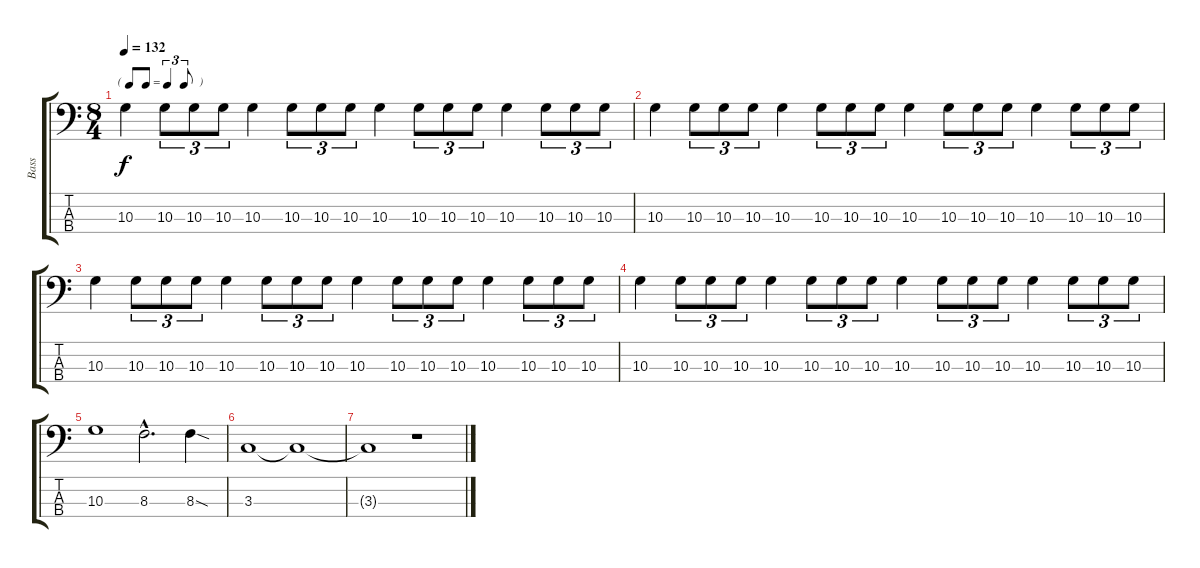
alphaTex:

\track ("Bass" "Bass") {instrument electricbassfinger}
\staff {score tabs}
\tuning (G2 D2 A1 E1) {hide}
\ts (8 4)
\tf triplet8th
\tempo 132
\clef f4
\ks c
10.3.4{dy f} 10.3.8{tu (3 2)} 10.3.8{tu (3 2)} 10.3.8{tu (3 2)} 10.3.4 10.3.8{tu (3 2)} 10.3.8{tu (3 2)} 10.3.8{tu (3 2)} 10.3.4 10.3.8{tu (3 2)} 10.3.8{tu (3 2)} 10.3.8{tu (3 2)} 10.3.4 10.3.8{tu (3 2)} 10.3.8{tu (3 2)} 10.3.8{tu (3 2)} |
10.3.4 10.3.8{tu (3 2)} 10.3.8{tu (3 2)} 10.3.8{tu (3 2)} 10.3.4 10.3.8{tu (3 2)} 10.3.8{tu (3 2)} 10.3.8{tu (3 2)} 10.3.4 10.3.8{tu (3 2)} 10.3.8{tu (3 2)} 10.3.8{tu (3 2)} 10.3.4 10.3.8{tu (3 2)} 10.3.8{tu (3 2)} 10.3.8{tu (3 2)} |
10.3.4 10.3.8{tu (3 2)} 10.3.8{tu (3 2)} 10.3.8{tu (3 2)} 10.3.4 10.3.8{tu (3 2)} 10.3.8{tu (3 2)} 10.3.8{tu (3 2)} 10.3.4 10.3.8{tu (3 2)} 10.3.8{tu (3 2)} 10.3.8{tu (3 2)} 10.3.4 10.3.8{tu (3 2)} 10.3.8{tu (3 2)} 10.3.8{tu (3 2)} |
10.3.4 10.3.8{tu (3 2)} 10.3.8{tu (3 2)} 10.3.8{tu (3 2)} 10.3.4 10.3.8{tu (3 2)} 10.3.8{tu (3 2)} 10.3.8{tu (3 2)} 10.3.4 10.3.8{tu (3 2)} 10.3.8{tu (3 2)} 10.3.8{tu (3 2)} 10.3.4 10.3.8{tu (3 2)} 10.3.8{tu (3 2)} 10.3.8{tu (3 2)} |
10.3.1 8.3{hac}.2{d} 8.3{sod}.4 |
3.3.1 3.3{t}.1 |
3.3{t}.1 r.1
